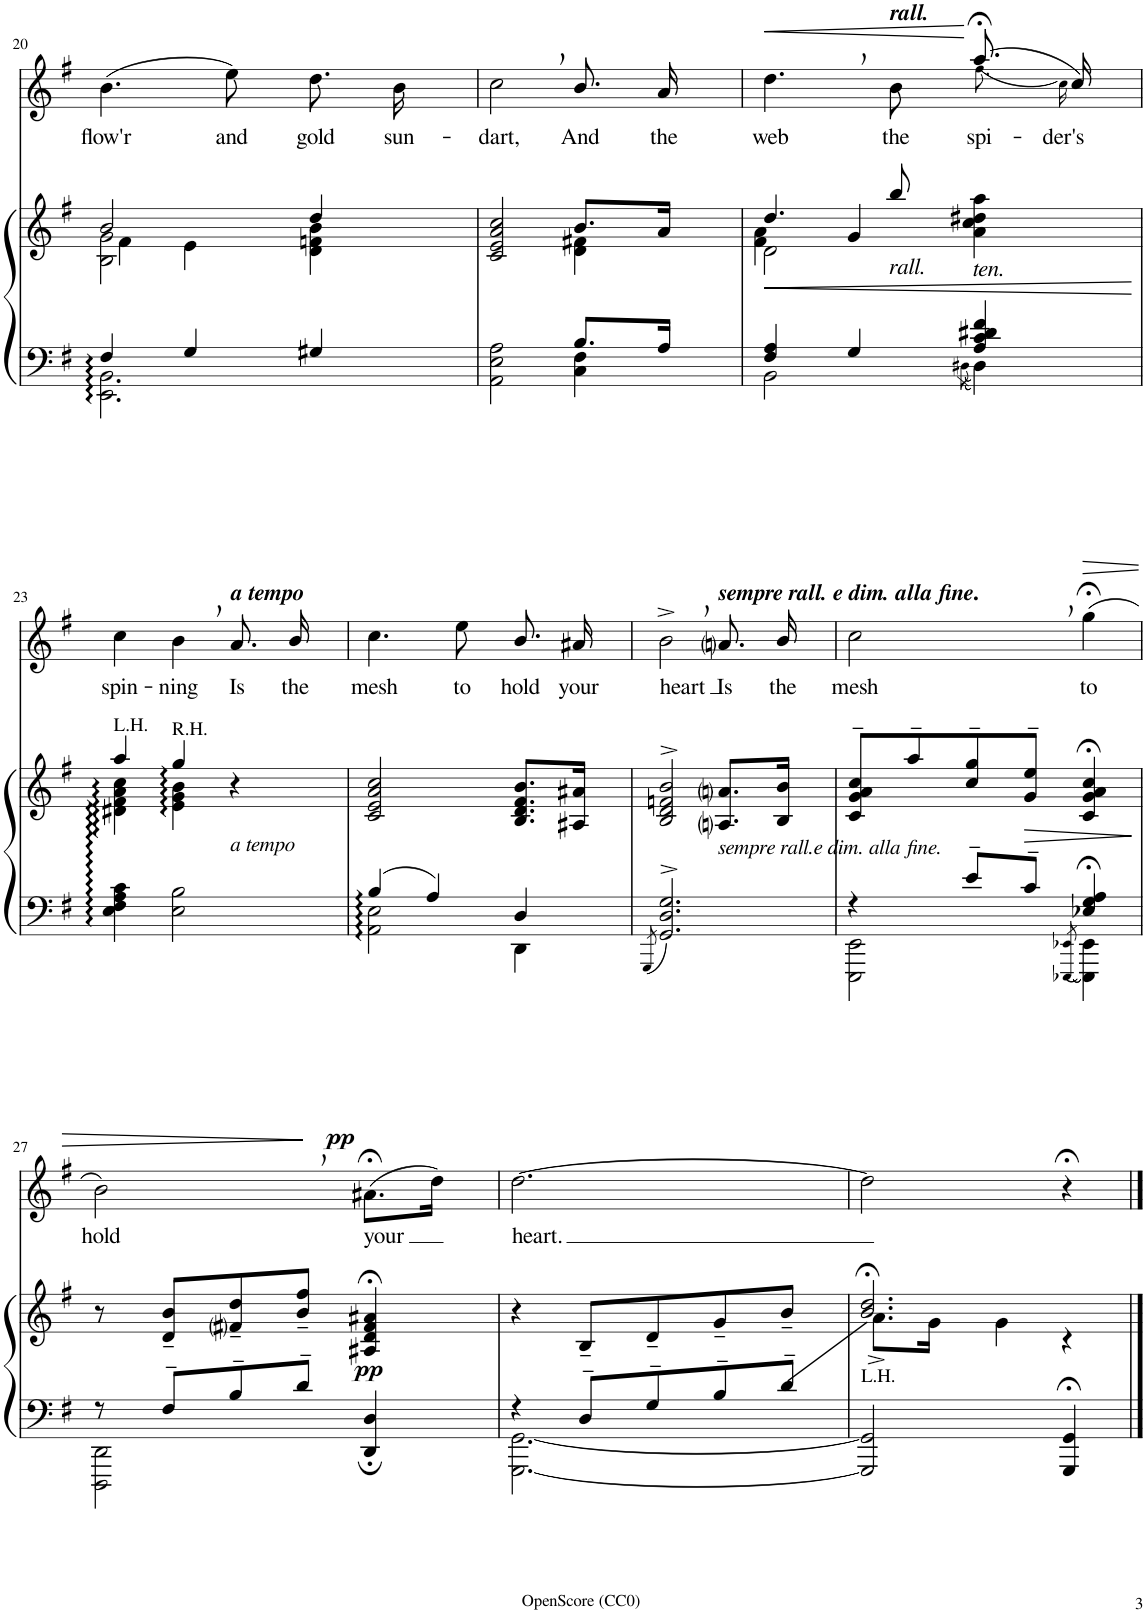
**kern	**kern	**dynam	**kern	**text	**dynam
*part2	*part2	*part2	*part1	*part1	*part1
*staff3	*staff2	*staff2/3	*staff1	*staff1	*staff1
*I"Piano	*	*	*I"Voice	*	*
*I'Pno	*	*	*	*	*
!!LO:PB:g=z
*clefF4	*clefG2	*	*clefG2	*	*
*k[f#]	*k[f#]	*	*k[f#]	*	*
*M3/4	*M3/4	*	*M3/4	*	*
=20	=20	=20	=20	=20	=20
*^	*^	*	*	*	*
*	*	*	*^	*	*	*	*
!	!	!	!	!	!	!	!LO:LY:b	!
4F#/	2.EE\ 2.BB\	2b/	2B\ 2g\	4f#\	.	(4.b\	flow'r	.
4G/	.	.	.	4e\	.	.	.	.
!	!	!	!	!	!	!	!LO:LY:b	!
.	.	.	.	.	.	8ee\)	and	.
!	!	!	!	!	!	!	!LO:LY:b	!
4G#X/	.	4dd/	4d\ 4fn\ 4b\	4ryy	.	8.dd\	gold	.
!	!	!	!	!	!	!	!LO:LY:b	!
.	.	.	.	.	.	16b\	sun-	.
*	*	*	*v	*v	*	*	*	*
=21	=21	=21	=21	=21	=21	=21	=21
!	!	!	!	!	!	!LO:LY:b	!
2AA\ 2E\ 2A\	2ryy	2c/ 2e/ 2a/ 2cc/	2ryy	.	2cc,\	-dart,	.
!	!	!	!	!	!	!LO:LY:b	!
8.B/L	4C\ 4F#\	8.b/L	4d\ 4f#X\	.	8.b/	And	.
!	!	!	!	!	!	!LO:LY:b	!
16A/Jk	.	16a/Jk	.	.	16a/	the	.
*	*	*v	*v	*	*	*	*
=22	=22	=22	=22	=22	=22	=22
!	!	!	!LO:HP:b	!	!LO:LY:b	!LO:HP:b
*	*	*^	*	*^	*	*
*	*	*	*^	*	*	*	*	*
4F#/ 4A/	2BB\	4.dd/	2d\	4f#\ 4a\	<	4.dd,\	2ryy	web	<
4G/	.	.	.	4g/	.	.	.	.	.
!	!	!	!	!	!	!LO:TX:a:Bi:t=rall.	!	!	!
!	!	!LO:TX:b:i:t=rall.	!	!	!	!	!	!	!
!	!	!	!	!	!	!	!	!LO:LY:b	!
.	.	8bb/	.	.	.	8b\	.	the	.
.	8qD#X\	.	.	.	.	.	.	.	.
!	!	!LO:TX:b:i:t=ten.	!	!	!	!	!	!	!
!	!	!	!	!	!	!	!	!LO:LY:b	!
4A/ 4c/ 4d#X/ 4f#/	4D#\	4a\ 4cc\ 4dd#X\ 4aa\	4ryy	4ryy	.	(8.aa;</	(8.ff#!\	spi-	[
!	!	!	!	!	!	!	!	!LO:LY:b	!
.	.	.	.	.	.	16cc/)	16cc!\)	-der's	.
*v	*v	*	*	*	*	*v	*v	*	*
*	*v	*v	*v	*	*	*	*
.	.	[	.	.	.
!!LO:LB:g=z
=23	=23	=23	=23	=23	=23
*	*^	*	*	*	*
!	!LO:TX:a:t=L.H.	!	!	!	!	!
!	!	!	!	!	!LO:LY:b	!
4E\ 4F#\ 4A\ 4c\	4aa/	4d#X\ 4f#\ 4a\ 4cc\	.	4cc\	spin-	.
!	!LO:TX:a:t=R.H.	!	!	!	!	!
!	!	!	!	!	!LO:LY:b	!
2E\ 2B\	4gg/	4e\ 4g\ 4b\	.	4b,\	-ning	.
!	!	!	!	!LO:TX:a:Bi:t=a tempo	!	!
!	!LO:TX:b:i:t=a tempo	!	!	!	!	!
!	!	!	!	!	!LO:LY:b	!
.	4r	4ryy	.	8.a/	Is	.
!	!	!	!	!	!LO:LY:b	!
.	.	.	.	16b/	the	.
*	*v	*v	*	*	*	*
=24	=24	=24	=24	=24	=24
*^	*	*	*	*	*
!	!	!	!	!	!LO:LY:b	!
4B/	2AA\ 2E\	2c/ 2e/ 2a/ 2cc/	.	4.cc\	mesh	.
4A/	.	.	.	.	.	.
!	!	!	!	!	!LO:LY:b	!
.	.	.	.	8ee\	to	.
!	!	!	!	!	!LO:LY:b	!
4D/	4DD\	8.B/ 8.d/ 8.f#/ 8.b/L	.	8.b/	hold	.
!	!	!	!	!	!LO:LY:b	!
.	.	16A#X/ 16a#X/Jk	.	16a#X/	your	.
*v	*v	*	*	*	*	*
=25	=25	=25	=25	=25	=25
8qGGG/	.	.	.	.	.
!	!	!	!	!LO:LY:b	!
2.GG/^> 2.D/^> 2.G/^>	2B/^> 2d/^> 2fn/^> 2b/^>	.	2b^,\	heart	.
!	!	!	!LO:TX:a:Bi:t=sempre rall. e dim. alla fine	!	!
!	!	!	!LO:TX:a:t=.	!	!
!	!LO:TX:b:i:t=sempre rall.e dim. alla fine.	!	!	!	!
!	!	!	!	!LO:LY:b	!
.	8.Ani/ 8.ani/L	.	8.ani/	Is	.
!	!	!	!	!LO:LY:b	!
.	16B/ 16b/Jk	.	16b/	the	.
=26	=26	=26	=26	=26	=26
*^	*	*	*	*	*
!	!	!	!	!	!LO:LY:b	!
4r	2EEE\ 2EE\	8c/~> 8g/~> 8a/~> 8cc/~>L	.	2cc,\	mesh	.
.	.	8aa~>/	.	.	.	.
8e~/L	.	8cc/~> 8gg/~>	.	.	.	.
!	!	!	!LO:HP:b	!	!	!
8c~/J	.	8g/~> 8ee/~>J	>	.	.	.
.	[<8qEEE-X/ 8qEE-X/	.	.	.	.	.
!	!	!	!	!	!LO:LY:b	!LO:HP:b
4E-X/;< 4G/;< 4A/;<	4EEE-\] 4EE-\	4c/;< 4g/;< 4a/;< 4cc/;<	.	(4gg;<\	to	>
*v	*v	*	*	*	*	*
.	.	]	.	.	.
!!LO:LB:g=z
=27	=27	=27	=27	=27	=27
*^	*	*	*	*	*
!	!	!	!	!	!LO:LY:b	!
8r	2DDD\ 2DD\	8r	.	2b,\)	hold	.
8F#~/L	.	8d/~ 8b/~L	.	.	.	.
8B~/	.	8f#i/~ 8dd/~	.	.	.	.
8d~/J	.	8b/~ 8ff#/~J	.	.	.	.
!	!	!	!LO:DY:b	!	!LO:LY:b	!LO:DY:n=1:a
4D/	4DD;/	4A#X/;< 4d/;< 4f#/;< 4a#X/;<	pp	(8.a#X;<\L	your	] pp
.	.	.	.	16dd\Jk)	.	.
=28	=28	=28	=28	=28	=28	=28
!	!	!	!	!	!LO:LY:b	!
4r	[2.GGG\ [2.GG\	4r	.	[2.dd\	heart.	.
8D~/L	.	8B~/L	.	.	.	.
8G~/	.	8d~/	.	.	.	.
8B~/	.	8g~/	.	.	.	.
8d~/J	.	8b~/J	.	.	.	.
*v	*v	*	*	*	*	*
=29	=29	=29	=29	=29	=29
*	*^	*	*	*	*
!	!LO:TX:b:t=L.H.	!	!	!	!	!
2GGG/] 2GG/]	2.b/;< 2.dd/;<	8.a^\L	.	2dd\]	.	.
.	.	16g\Jk	.	.	.	.
.	.	4g\	.	.	.	.
4GGG/;< 4GG/;<	.	4r	.	4r;<	.	.
*	*v	*v	*	*	*	*
==	==	==	==	==	==
*-	*-	*-	*-	*-	*-
